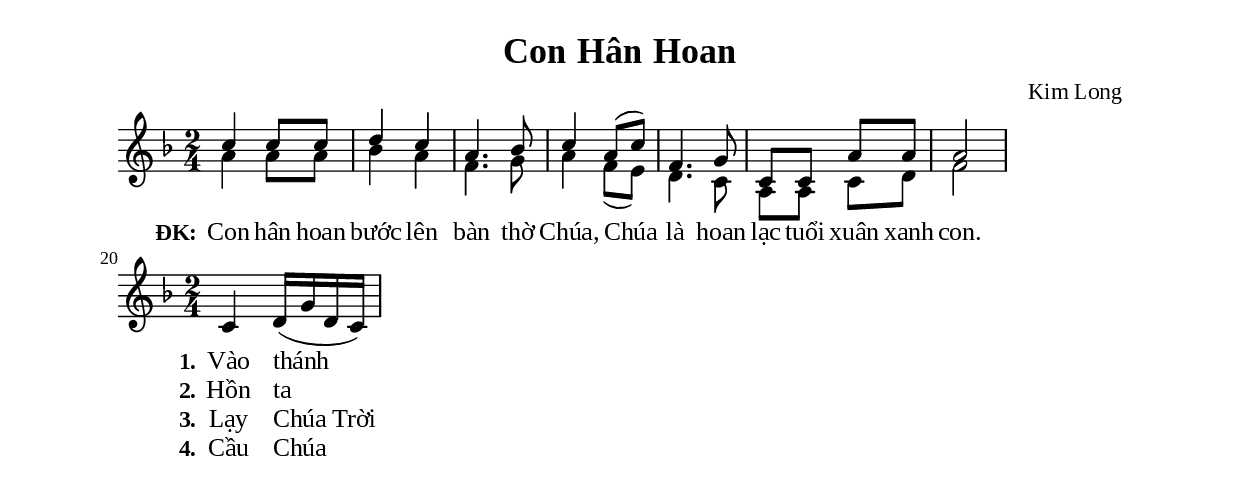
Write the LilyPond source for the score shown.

% Cài đặt chung
\version "2.20.0"
\include "english.ly"

\header {
  title = "Con Hân Hoan"
  composer = "Kim Long"
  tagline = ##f
}

global = {
  \key f \major
  \time 2/4
}

\paper {
  #(set-paper-size "a4")
  top-margin = 15\mm
  bottom-margin = 15\mm
  left-margin = 20\mm
  right-margin = 20\mm
  indent = #0
  #(define fonts
	 (make-pango-font-tree "Liberation Serif"
	 		       "Liberation Serif"
			       "Liberation Serif"
			       (/ 20 20)))
}

% Nhạc điệp khúc
sopChorus = \relative c'' {
  c4 c8 c |
  d4 c |
  a4. bf8 |
  c4 a8 (c) |
  f,4. g8 |
  c, c a' a |
  a2 |
  
}

bassChorus = \relative c'' {
  a4 a8 a |
  bf4 a |
  f4. g8 |
  a4 f8 (e) |
  d4. c8 |
  a a c d |
  f2 |
  
}

% Nhạc phiên khúc
verseMusic = \relative c' {
  \set Score.currentBarNumber = #20
  c4 d16 (g d c) |
  
}

% Lời điệp khúc
choruslyric = \lyricmode {
  \set stanza = #"ĐK:"
  Con hân hoan bước lên bàn thờ Chúa,
  Chúa là hoan lạc tuổi xuân xanh con.
  Con nâng muôn phím tơ ngợi khen Chúa
  tiếng lòng rung nhịp với muôn tâm hồn.
}

% Lời phiên khúc
verseOne = \lyricmode {
  \set stanza = #"1."
  Vào thánh cung dâng tiến hương nguyện cầu
  ngát bay tỏa trước ngai tòa Chúa.
  Tâm tư sẽ reo mừng hướng lên bàn thánh trong niềm vui.
}

verseTwo = \lyricmode {
  \set stanza = #"2."
  Hồn ta ơi sao đớn đau tơi bời hãy tín nhiệm sức mạnh của Chúa.
  Sao xao xuyến băn khoăn Chúa chính là suối mạch ủi an.
}

verseThree = \lyricmode {
  \set stanza = #"3."
  Lạy Chúa_Trời con sao để con u hoài để kẻ thù ác tâm dày xéo.
  Xin thương cứu giúp con thát tay bọn bất trung tà tâm.
}

verseFour = \lyricmode {
  \set stanza = #"4."
  Cầu Chúa thương soi ánh quang huy hoàng dẫn đưa cont ới cung điện Chúa.
  Con nâng phím tơ vàn tán dương lòng Chúa bao tình thương.
}

%%%%%%%%%%%%%%%%%%%%%%%%%%%%%
% 6. Bố trí
%%%%%%%%%%%%%%%%%%%%%%%%%%%%%
\score {
  \new ChoirStaff <<
    \new Staff = chorus <<
      \new Voice = "sopranos" {
        \voiceOne \global \stemUp \sopChorus
      }
      \new Voice = "basses" {
        \voiceTwo \global \stemDown \bassChorus
      }
    >>
    \new Lyrics = basses
    \context Lyrics = basses \lyricsto sopranos \choruslyric
  >>
}

\score {
  \new ChoirStaff <<
    \new Staff = verses <<
      \new Voice = "verse" {
        \global \stemNeutral \verseMusic
      }
    >>
    \new Lyrics \lyricsto verse \verseOne
    \new Lyrics \lyricsto verse \verseTwo
    \new Lyrics \lyricsto verse \verseThree
    \new Lyrics \lyricsto verse \verseFour
  >>
}
